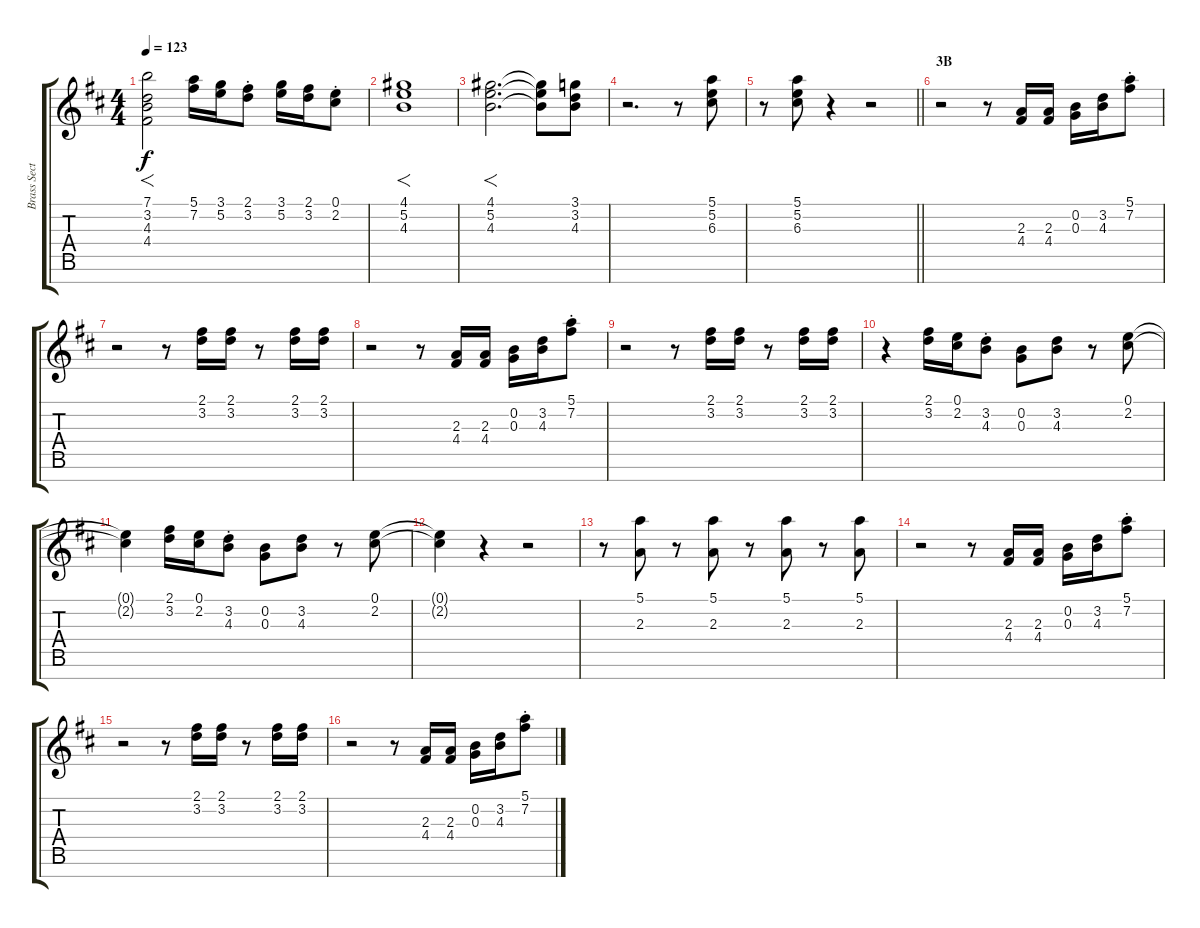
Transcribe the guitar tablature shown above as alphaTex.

\track ("Brass Section I" "Brass Sect") {instrument brasssection}
\staff {score tabs}
\tuning (E5 B4 G4 D4 A3 E3 B2) {hide}
\ts (4 4)
\tempo 123
\clef g2
\ks d
(7.1 3.2 4.3 4.4).2{f dy f} (5.1 7.2).16 (3.1 5.2).16 (2.1{st} 3.2{st}).8 (3.1 5.2).16 (2.1 3.2).16 (0.1{st} 2.2{st}).8 |
(4.1 5.2 4.3).1{f} |
(4.1 5.2 4.3).2{f d} (4.1{t} 5.2{t} 4.3{t}).8 (3.1 3.2 4.3).8 |
r.2{d} r.8 (5.1 5.2 6.3).8 |
\barLineRight lightlight
r.8 (5.1 5.2 6.3).8 r.4 r.2 |
\section ("" "3B")
r.2 r.8 (2.3 4.4).16 (2.3 4.4).16 (0.2 0.3).16 (3.2 4.3).16 (5.1{st} 7.2{st}).8 |
r.2 r.8 (2.1 3.2).16 (2.1 3.2).16 r.8 (2.1 3.2).16 (2.1 3.2).16 |
r.2 r.8 (2.3 4.4).16 (2.3 4.4).16 (0.2 0.3).16 (3.2 4.3).16 (5.1{st} 7.2{st}).8 |
r.2 r.8 (2.1 3.2).16 (2.1 3.2).16 r.8 (2.1 3.2).16 (2.1 3.2).16 |
r.4 (2.1 3.2).16 (0.1 2.2).16 (3.2{st} 4.3{st}).8 (0.2 0.3).8 (3.2 4.3).8 r.8 (0.1 2.2).8 |
(0.1{t} 2.2{t}).4 (2.1 3.2).16 (0.1 2.2).16 (3.2{st} 4.3{st}).8 (0.2 0.3).8 (3.2 4.3).8 r.8 (0.1 2.2).8 |
(0.1{t} 2.2{t}).4 r.4 r.2 |
r.8 (5.1 2.3).8 r.8 (5.1 2.3).8 r.8 (5.1 2.3).8 r.8 (5.1 2.3).8 |
r.2 r.8 (2.3 4.4).16 (2.3 4.4).16 (0.2 0.3).16 (3.2 4.3).16 (5.1{st} 7.2{st}).8 |
r.2 r.8 (2.1 3.2).16 (2.1 3.2).16 r.8 (2.1 3.2).16 (2.1 3.2).16 |
r.2 r.8 (2.3 4.4).16 (2.3 4.4).16 (0.2 0.3).16 (3.2 4.3).16 (5.1{st} 7.2{st}).8
